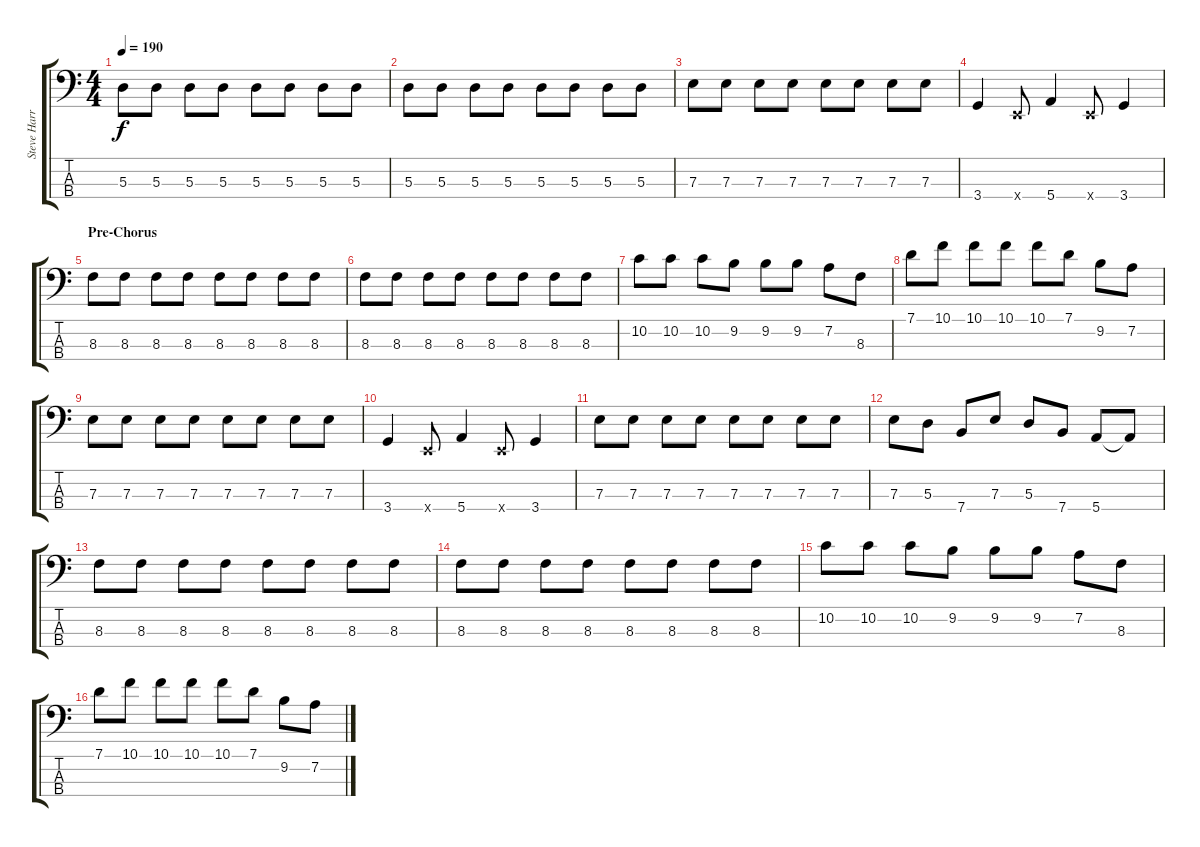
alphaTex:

\track ("Steve Harris" "Steve Harr") {instrument electricbassfinger}
\staff {score tabs}
\tuning (G2 D2 A1 E1) {hide}
\ts (4 4)
\tempo 190
\clef f4
\ks c
5.3.8{dy f} 5.3.8 5.3.8 5.3.8 5.3.8 5.3.8 5.3.8 5.3.8 |
5.3.8 5.3.8 5.3.8 5.3.8 5.3.8 5.3.8 5.3.8 5.3.8 |
7.3.8 7.3.8 7.3.8 7.3.8 7.3.8 7.3.8 7.3.8 7.3.8 |
3.4.4 0.4{x}.8 5.4.4 0.4{x}.8 3.4.4 |
\section ("" "Pre-Chorus")
8.3.8 8.3.8 8.3.8 8.3.8 8.3.8 8.3.8 8.3.8 8.3.8 |
8.3.8 8.3.8 8.3.8 8.3.8 8.3.8 8.3.8 8.3.8 8.3.8 |
10.2.8 10.2.8 10.2.8 9.2.8 9.2.8 9.2.8 7.2.8 8.3.8 |
7.1.8 10.1.8 10.1.8 10.1.8 10.1.8 7.1.8 9.2.8 7.2.8 |
7.3.8 7.3.8 7.3.8 7.3.8 7.3.8 7.3.8 7.3.8 7.3.8 |
3.4.4 0.4{x}.8 5.4.4 0.4{x}.8 3.4.4 |
7.3.8 7.3.8 7.3.8 7.3.8 7.3.8 7.3.8 7.3.8 7.3.8 |
7.3.8 5.3.8 7.4.8 7.3.8 5.3.8 7.4.8 5.4.8 5.4{t}.8 |
8.3.8 8.3.8 8.3.8 8.3.8 8.3.8 8.3.8 8.3.8 8.3.8 |
8.3.8 8.3.8 8.3.8 8.3.8 8.3.8 8.3.8 8.3.8 8.3.8 |
10.2.8 10.2.8 10.2.8 9.2.8 9.2.8 9.2.8 7.2.8 8.3.8 |
7.1.8 10.1.8 10.1.8 10.1.8 10.1.8 7.1.8 9.2.8 7.2.8
